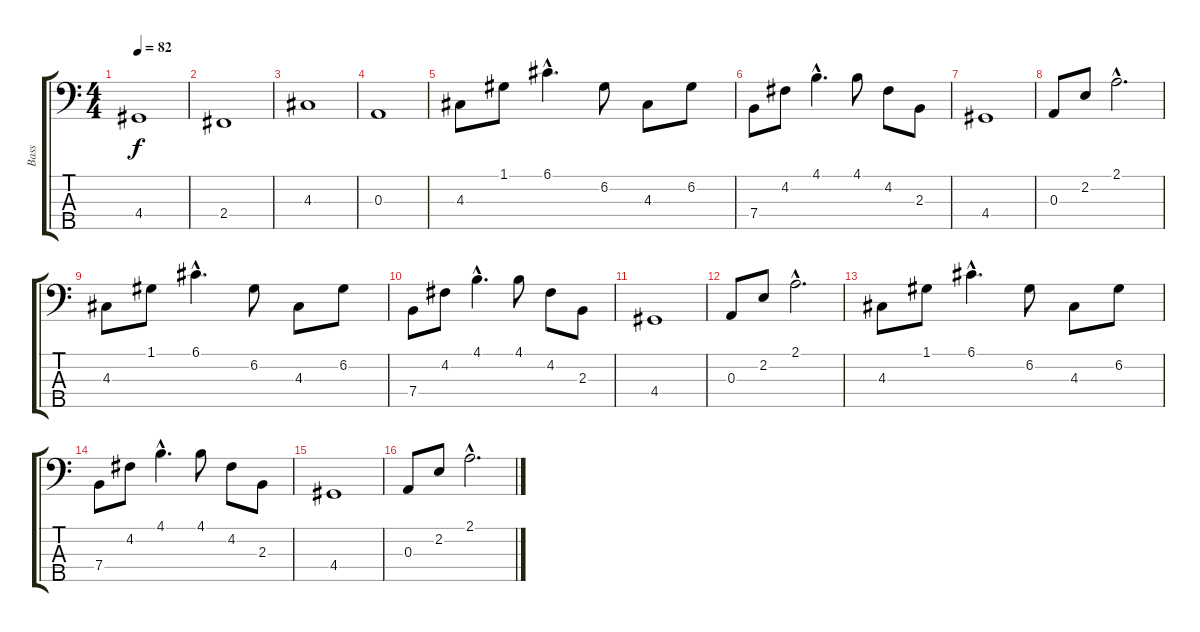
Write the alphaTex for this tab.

\track ("Bass" "Bass") {instrument fretlessbass}
\staff {score tabs}
\tuning (G2 D2 A1 E1 B0) {hide}
\ts (4 4)
\tempo 82
\clef f4
\ks c
4.4.1{dy f} |
2.4.1 |
4.3.1 |
0.3.1 |
4.3.8 1.1.8 6.1{hac}.4{d} 6.2.8 4.3.8 6.2.8 |
7.4.8 4.2.8 4.1{hac}.4{d} 4.1.8 4.2.8 2.3.8 |
4.4.1 |
0.3.8 2.2.8 2.1{hac}.2{d} |
4.3.8 1.1.8 6.1{hac}.4{d} 6.2.8 4.3.8 6.2.8 |
7.4.8 4.2.8 4.1{hac}.4{d} 4.1.8 4.2.8 2.3.8 |
4.4.1 |
0.3.8 2.2.8 2.1{hac}.2{d} |
4.3.8 1.1.8 6.1{hac}.4{d} 6.2.8 4.3.8 6.2.8 |
7.4.8 4.2.8 4.1{hac}.4{d} 4.1.8 4.2.8 2.3.8 |
4.4.1 |
0.3.8 2.2.8 2.1{hac}.2{d}
